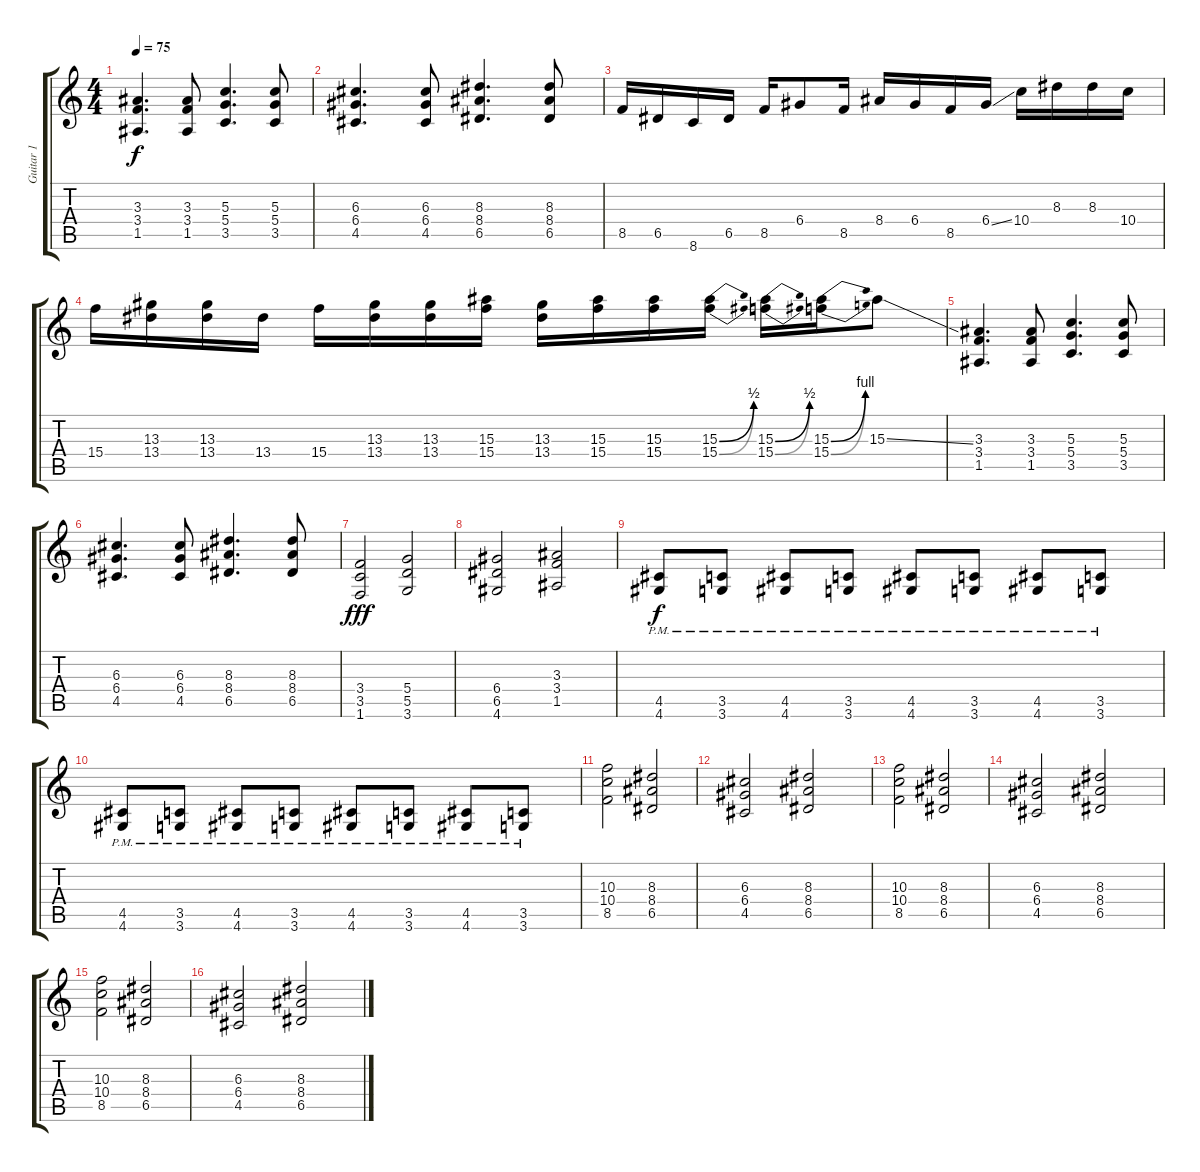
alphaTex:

\track ("Guitar 1" "Guitar 1") {instrument distortionguitar}
\staff {score tabs}
\tuning (E4 B3 G3 D3 A2 E2) {hide}
\ts (4 4)
\tempo 75
\clef g2
\ks c
(3.3 3.4 1.5).4{d dy f} (3.3 3.4 1.5).8 (5.3 5.4 3.5).4{d} (5.3 5.4 3.5).8 |
(6.3 6.4 4.5).4{d} (6.3 6.4 4.5).8 (8.3 8.4 6.5).4{d} (8.3 8.4 6.5).8 |
8.5.16 6.5.16 8.6.16 6.5.16 8.5.16 6.4.8 8.5.16 8.4.16 6.4.16 8.5.16 6.4{ss}.16 10.4.16 8.3.16 8.3.16 10.4.16 |
15.4.16 (13.3 13.4).16 (13.3 13.4).16 13.4.16 15.4.16 (13.3 13.4).16 (13.3 13.4).16 (15.3 15.4).16 (13.3 13.4).16 (15.3 15.4).16 (15.3 15.4).16 (15.3{be (bend 0 0 60 2)} 15.4{be (bend 0 0 60 2)}).16 (15.3{be (bend 0 0 60 2)} 15.4{be (bend 0 0 60 2)}).16 (15.3{be (bend 0 0 60 4)} 15.4{be (bend 0 0 60 4)}).16 15.3{ss}.8 |
(3.3 3.4 1.5).4{d} (3.3 3.4 1.5).8 (5.3 5.4 3.5).4{d} (5.3 5.4 3.5).8 |
(6.3 6.4 4.5).4{d} (6.3 6.4 4.5).8 (8.3 8.4 6.5).4{d} (8.3 8.4 6.5).8 |
(3.4 3.5 1.6).2{dy fff} (5.4 5.5 3.6).2 |
(6.4 6.5 4.6).2 (3.3 3.4 1.5).2 |
(4.5{pm} 4.6{pm}).8{dy f} (3.5{pm} 3.6{pm}).8 (4.5{pm} 4.6{pm}).8 (3.5{pm} 3.6{pm}).8 (4.5{pm} 4.6{pm}).8 (3.5{pm} 3.6{pm}).8 (4.5{pm} 4.6{pm}).8 (3.5{pm} 3.6{pm}).8 |
(4.5{pm} 4.6{pm}).8 (3.5{pm} 3.6{pm}).8 (4.5{pm} 4.6{pm}).8 (3.5{pm} 3.6{pm}).8 (4.5{pm} 4.6{pm}).8 (3.5{pm} 3.6{pm}).8 (4.5{pm} 4.6{pm}).8 (3.5{pm} 3.6{pm}).8 |
(10.3 10.4 8.5).2 (8.3 8.4 6.5).2 |
(6.3 6.4 4.5).2 (8.3 8.4 6.5).2 |
(10.3 10.4 8.5).2 (8.3 8.4 6.5).2 |
(6.3 6.4 4.5).2 (8.3 8.4 6.5).2 |
(10.3 10.4 8.5).2 (8.3 8.4 6.5).2 |
(6.3 6.4 4.5).2 (8.3 8.4 6.5).2
